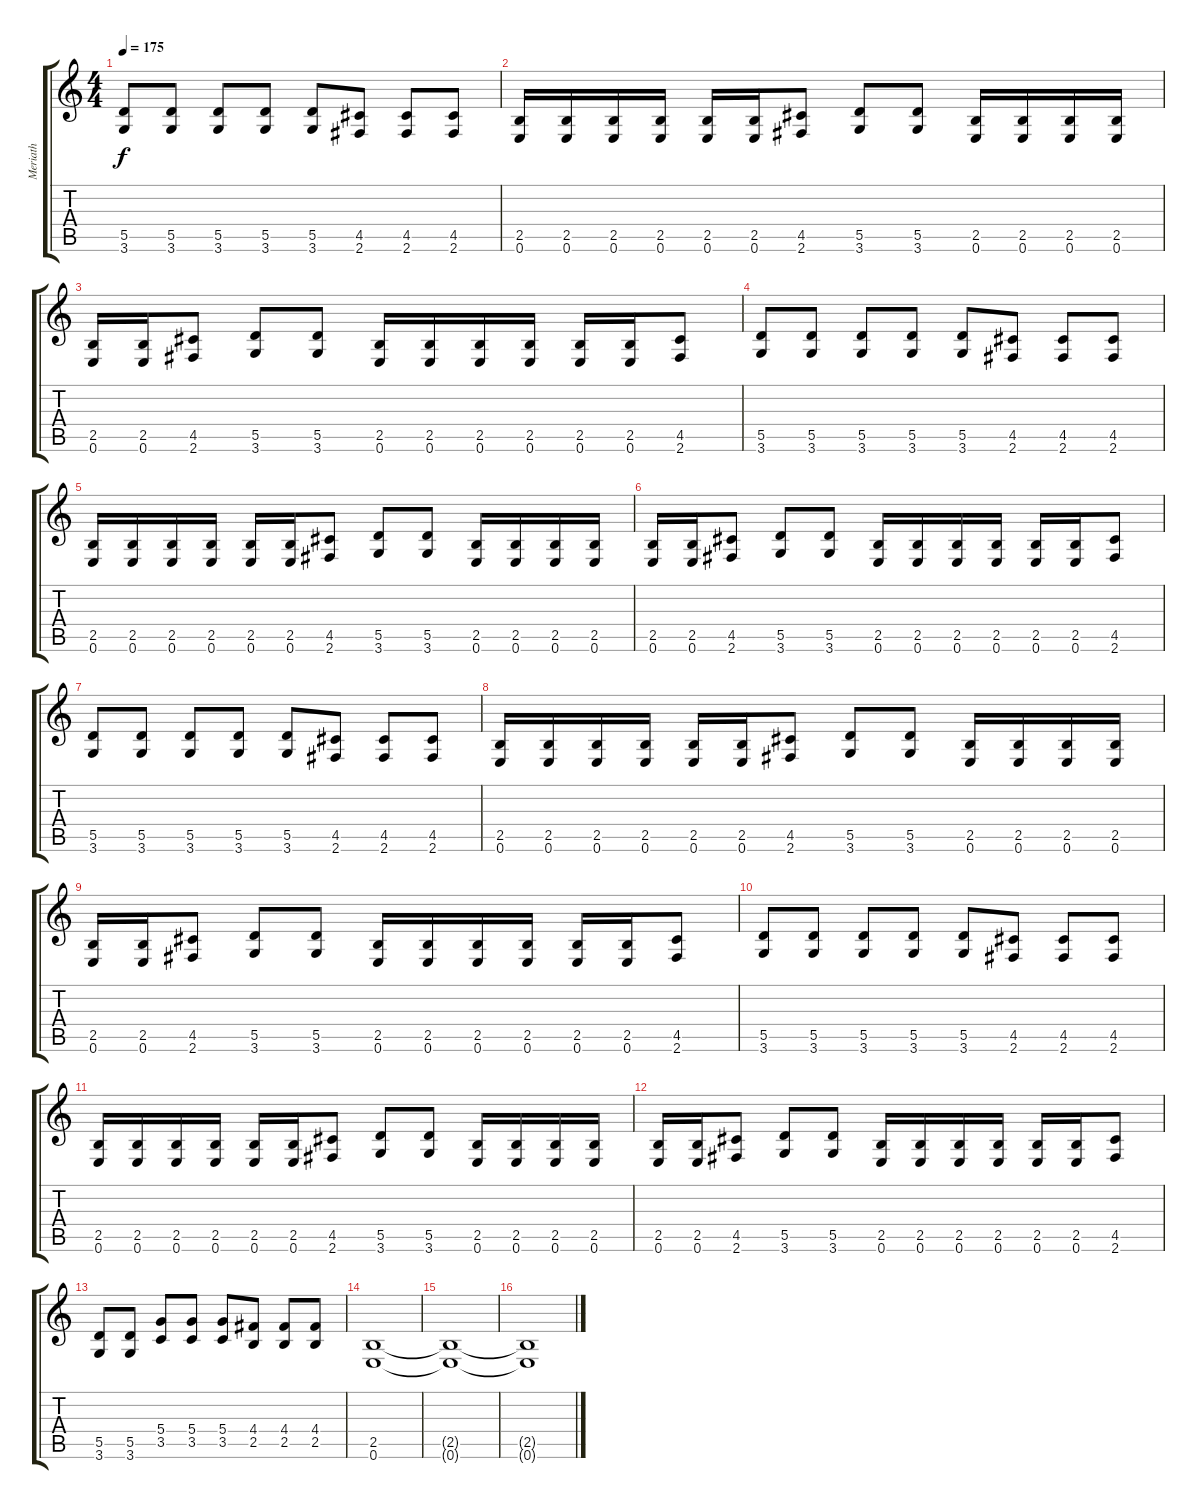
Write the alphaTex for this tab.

\track ("Meriath" "Meriath") {instrument distortionguitar}
\staff {score tabs}
\tuning (E4 B3 G3 D3 A2 E2) {hide}
\ts (4 4)
\tempo 175
\clef g2
\ks c
(5.5 3.6).8{dy f} (5.5 3.6).8 (5.5 3.6).8 (5.5 3.6).8 (5.5 3.6).8 (4.5 2.6).8 (4.5 2.6).8 (4.5 2.6).8 |
(2.5 0.6).16 (2.5 0.6).16 (2.5 0.6).16 (2.5 0.6).16 (2.5 0.6).16 (2.5 0.6).16 (4.5 2.6).8 (5.5 3.6).8 (5.5 3.6).8 (2.5 0.6).16 (2.5 0.6).16 (2.5 0.6).16 (2.5 0.6).16 |
(2.5 0.6).16 (2.5 0.6).16 (4.5 2.6).8 (5.5 3.6).8 (5.5 3.6).8 (2.5 0.6).16 (2.5 0.6).16 (2.5 0.6).16 (2.5 0.6).16 (2.5 0.6).16 (2.5 0.6).16 (4.5 2.6).8 |
(5.5 3.6).8 (5.5 3.6).8 (5.5 3.6).8 (5.5 3.6).8 (5.5 3.6).8 (4.5 2.6).8 (4.5 2.6).8 (4.5 2.6).8 |
(2.5 0.6).16 (2.5 0.6).16 (2.5 0.6).16 (2.5 0.6).16 (2.5 0.6).16 (2.5 0.6).16 (4.5 2.6).8 (5.5 3.6).8 (5.5 3.6).8 (2.5 0.6).16 (2.5 0.6).16 (2.5 0.6).16 (2.5 0.6).16 |
(2.5 0.6).16 (2.5 0.6).16 (4.5 2.6).8 (5.5 3.6).8 (5.5 3.6).8 (2.5 0.6).16 (2.5 0.6).16 (2.5 0.6).16 (2.5 0.6).16 (2.5 0.6).16 (2.5 0.6).16 (4.5 2.6).8 |
(5.5 3.6).8 (5.5 3.6).8 (5.5 3.6).8 (5.5 3.6).8 (5.5 3.6).8 (4.5 2.6).8 (4.5 2.6).8 (4.5 2.6).8 |
(2.5 0.6).16 (2.5 0.6).16 (2.5 0.6).16 (2.5 0.6).16 (2.5 0.6).16 (2.5 0.6).16 (4.5 2.6).8 (5.5 3.6).8 (5.5 3.6).8 (2.5 0.6).16 (2.5 0.6).16 (2.5 0.6).16 (2.5 0.6).16 |
(2.5 0.6).16 (2.5 0.6).16 (4.5 2.6).8 (5.5 3.6).8 (5.5 3.6).8 (2.5 0.6).16 (2.5 0.6).16 (2.5 0.6).16 (2.5 0.6).16 (2.5 0.6).16 (2.5 0.6).16 (4.5 2.6).8 |
(5.5 3.6).8 (5.5 3.6).8 (5.5 3.6).8 (5.5 3.6).8 (5.5 3.6).8 (4.5 2.6).8 (4.5 2.6).8 (4.5 2.6).8 |
(2.5 0.6).16 (2.5 0.6).16 (2.5 0.6).16 (2.5 0.6).16 (2.5 0.6).16 (2.5 0.6).16 (4.5 2.6).8 (5.5 3.6).8 (5.5 3.6).8 (2.5 0.6).16 (2.5 0.6).16 (2.5 0.6).16 (2.5 0.6).16 |
(2.5 0.6).16 (2.5 0.6).16 (4.5 2.6).8 (5.5 3.6).8 (5.5 3.6).8 (2.5 0.6).16 (2.5 0.6).16 (2.5 0.6).16 (2.5 0.6).16 (2.5 0.6).16 (2.5 0.6).16 (4.5 2.6).8 |
(5.5 3.6).8 (5.5 3.6).8 (5.4 3.5).8 (5.4 3.5).8 (5.4 3.5).8 (4.4 2.5).8 (4.4 2.5).8 (4.4 2.5).8 |
(2.5 0.6).1 |
(2.5{t} 0.6{t}).1 |
(2.5{t} 0.6{t}).1
